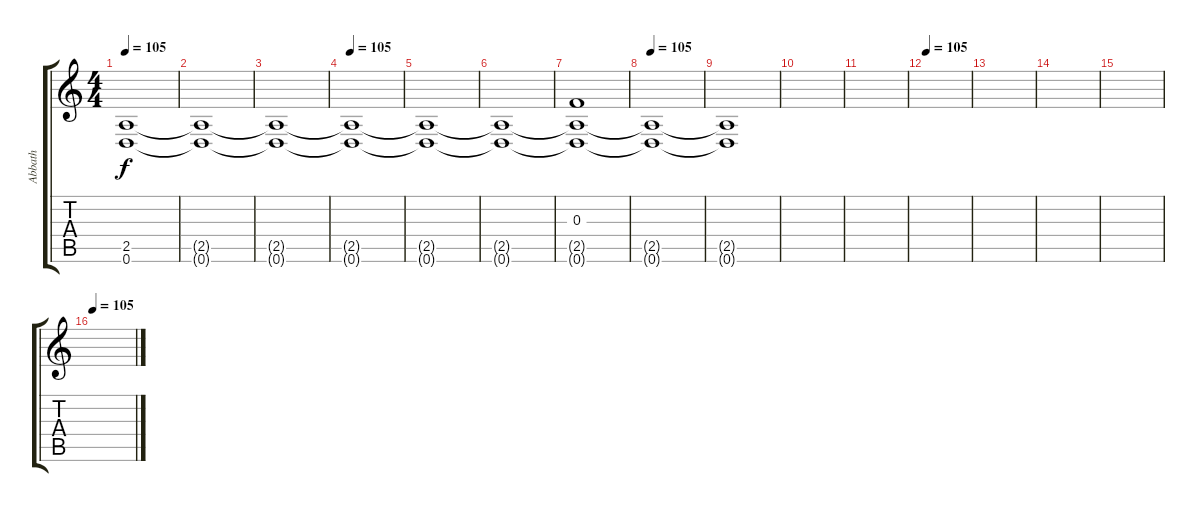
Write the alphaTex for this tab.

\track ("Abbath" "Abbath") {instrument distortionguitar}
\staff {score tabs}
\tuning (D4 A3 F3 C3 G2 D2) {hide}
\ts (4 4)
\tempo 105
\clef g2
\ks c
(2.5{t} 0.6{t}).1{dy f} |
(2.5{t} 0.6{t}).1 |
(2.5{t} 0.6{t}).1 |
\tempo 105
(2.5{t} 0.6{t}).1{volume 9} |
(2.5{t} 0.6{t}).1 |
(2.5{t} 0.6{t}).1 |
(0.3 2.5{t} 0.6{t}).1 |
\tempo 105
(2.5{t} 0.6{t}).1 |
(2.5{t} 0.6{t}).1 |
|
|
\tempo 105
|
|
|
|
\tempo 105
